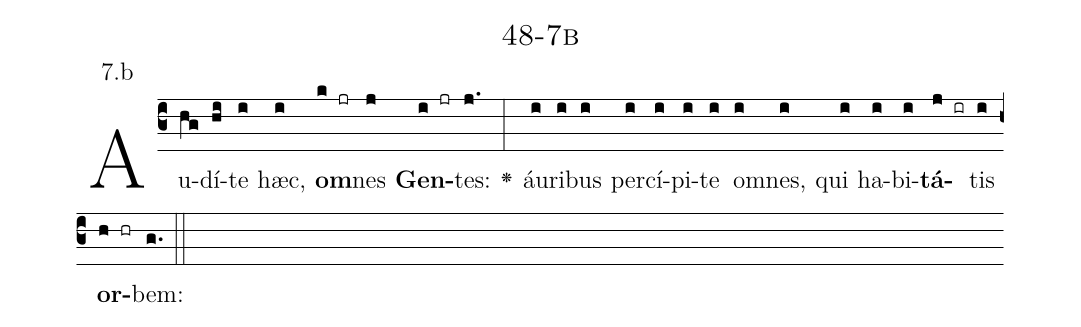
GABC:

name: 48-7b;
annotation: 7.b;
%%
(c3)Au(hg)dí(hi)te(i) hæc,(i) <b>om</b>(k jr)nes(j) <b>Gen</b>(i jr)tes:(j.) <v>\greheightstar</v>(:) áu(i)ri(i)bus(i) per(i)cí(i)pi(i)te(i) om(i)nes,(i) qui(i) ha(i)bi(i)<b>tá</b>(j ir)tis(i) <b>or</b>(h hr)bem:(g.) (::)


%E(i) u(i) o(j) u(i) a(h) e.(g.) (::)
